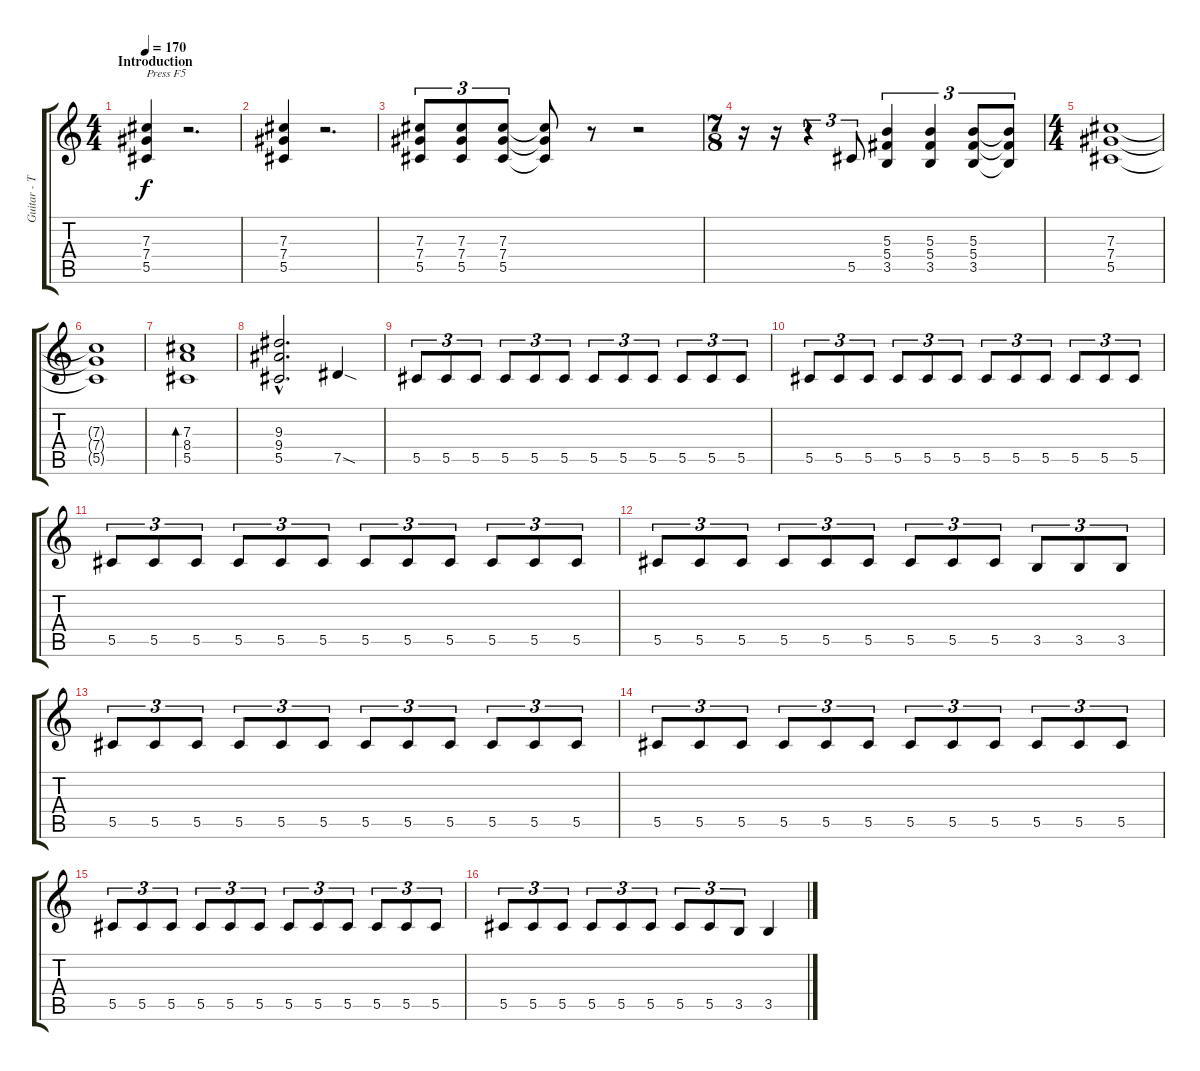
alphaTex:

\track ("Guitar - Thomas Youngblood" "Guitar - T") {instrument distortionguitar}
\staff {score tabs}
\tuning (Eb4 Bb3 Gb3 Db3 Ab2 Eb2) {hide}
\ts (4 4)
\section ("" "Introduction")
\tempo 170
\clef g2
\ks c
(7.3 7.4 5.5).4{txt "Press F5" dy f instrument distortionguitar} r.2{d} |
(7.3 7.4 5.5).4 r.2{d} |
(7.3 7.4 5.5).8{tu (3 2)} (7.3 7.4 5.5).8{tu (3 2)} (7.3 7.4 5.5).8{tu (3 2)} (7.3{t} 7.4{t} 5.5{t}).8 r.8 r.2 |
\ts (7 8)
r.16 r.16 r.4{tu (3 2)} 5.5.8{tu (3 2)} (5.3 5.4 3.5).4{tu (3 2)} (5.3 5.4 3.5).4{tu (3 2)} (5.3 5.4 3.5).8{tu (3 2)} (5.3{t} 5.4{t} 3.5{t}).8{tu (3 2)} |
\ts (4 4)
(7.3 7.4 5.5).1 |
(7.3{t} 7.4{t} 5.5{t}).1 |
(7.3 8.4 5.5).1{bd 120} |
(9.3{hac} 9.4{hac} 5.5{hac}).2{d} 7.5{sod}.4 |
5.5.8{tu (3 2)} 5.5.8{tu (3 2)} 5.5.8{tu (3 2)} 5.5.8{tu (3 2)} 5.5.8{tu (3 2)} 5.5.8{tu (3 2)} 5.5.8{tu (3 2)} 5.5.8{tu (3 2)} 5.5.8{tu (3 2)} 5.5.8{tu (3 2)} 5.5.8{tu (3 2)} 5.5.8{tu (3 2)} |
5.5.8{tu (3 2)} 5.5.8{tu (3 2)} 5.5.8{tu (3 2)} 5.5.8{tu (3 2)} 5.5.8{tu (3 2)} 5.5.8{tu (3 2)} 5.5.8{tu (3 2)} 5.5.8{tu (3 2)} 5.5.8{tu (3 2)} 5.5.8{tu (3 2)} 5.5.8{tu (3 2)} 5.5.8{tu (3 2)} |
5.5.8{tu (3 2)} 5.5.8{tu (3 2)} 5.5.8{tu (3 2)} 5.5.8{tu (3 2)} 5.5.8{tu (3 2)} 5.5.8{tu (3 2)} 5.5.8{tu (3 2)} 5.5.8{tu (3 2)} 5.5.8{tu (3 2)} 5.5.8{tu (3 2)} 5.5.8{tu (3 2)} 5.5.8{tu (3 2)} |
5.5.8{tu (3 2)} 5.5.8{tu (3 2)} 5.5.8{tu (3 2)} 5.5.8{tu (3 2)} 5.5.8{tu (3 2)} 5.5.8{tu (3 2)} 5.5.8{tu (3 2)} 5.5.8{tu (3 2)} 5.5.8{tu (3 2)} 3.5.8{tu (3 2)} 3.5.8{tu (3 2)} 3.5.8{tu (3 2)} |
5.5.8{tu (3 2)} 5.5.8{tu (3 2)} 5.5.8{tu (3 2)} 5.5.8{tu (3 2)} 5.5.8{tu (3 2)} 5.5.8{tu (3 2)} 5.5.8{tu (3 2)} 5.5.8{tu (3 2)} 5.5.8{tu (3 2)} 5.5.8{tu (3 2)} 5.5.8{tu (3 2)} 5.5.8{tu (3 2)} |
5.5.8{tu (3 2)} 5.5.8{tu (3 2)} 5.5.8{tu (3 2)} 5.5.8{tu (3 2)} 5.5.8{tu (3 2)} 5.5.8{tu (3 2)} 5.5.8{tu (3 2)} 5.5.8{tu (3 2)} 5.5.8{tu (3 2)} 5.5.8{tu (3 2)} 5.5.8{tu (3 2)} 5.5.8{tu (3 2)} |
5.5.8{tu (3 2)} 5.5.8{tu (3 2)} 5.5.8{tu (3 2)} 5.5.8{tu (3 2)} 5.5.8{tu (3 2)} 5.5.8{tu (3 2)} 5.5.8{tu (3 2)} 5.5.8{tu (3 2)} 5.5.8{tu (3 2)} 5.5.8{tu (3 2)} 5.5.8{tu (3 2)} 5.5.8{tu (3 2)} |
5.5.8{tu (3 2)} 5.5.8{tu (3 2)} 5.5.8{tu (3 2)} 5.5.8{tu (3 2)} 5.5.8{tu (3 2)} 5.5.8{tu (3 2)} 5.5.8{tu (3 2)} 5.5.8{tu (3 2)} 3.5.8{tu (3 2)} 3.5.4
